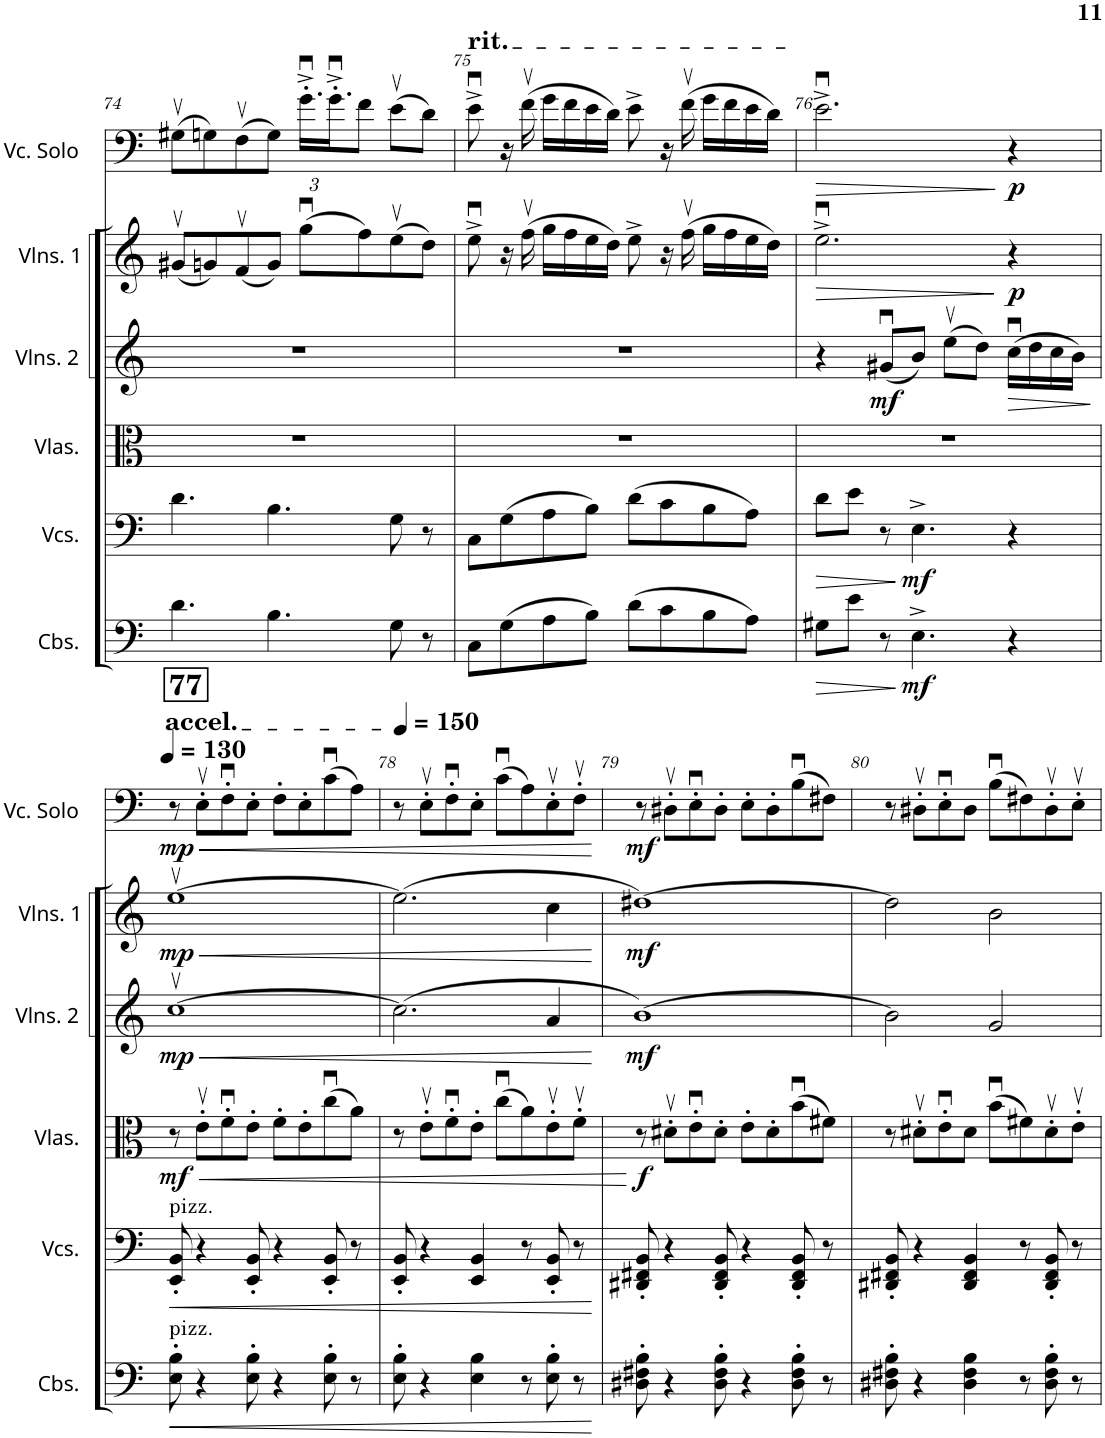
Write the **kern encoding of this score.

**kern	**dynam	**kern	**dynam	**kern	**dynam	**kern	**dynam	**kern	**dynam	**kern	**dynam
*part6	*part6	*part5	*part5	*part4	*part4	*part3	*part3	*part2	*part2	*part1	*part1
*staff6	*staff6	*staff5	*staff5	*staff4	*staff4	*staff3	*staff3	*staff2	*staff2	*staff1	*staff1
*I"Contrabasses	*	*I"Violoncellos	*	*I"Violas	*	*I"Violins 2	*	*I"Violins 1	*	*I"Violoncello Solo	*
*I'Cbs.	*	*I'Vcs.	*	*I'Vlas.	*	*I'Vlns. 2	*	*I'Vlns. 1	*	*I'Vc. Solo	*
!!LO:PB:g=z
*clefF4	*	*clefF4	*	*clefC3	*	*clefG2	*	*clefG2	*	*clefF4	*
*Trd7c12	*	*	*	*	*	*	*	*	*	*	*
*k[]	*	*k[]	*	*k[]	*	*k[]	*	*k[]	*	*k[]	*
*M4/4	*	*M4/4	*	*M4/4	*	*M4/4	*	*M4/4	*	*M4/4	*
=74	=74	=74	=74	=74	=74	=74	=74	=74	=74	=74	=74
4.d\	.	4.d\	.	1r	.	1r	.	(8g#Xv/L	.	(8G#Xv\L	.
.	.	.	.	.	.	.	.	8gn/)	.	8Gn\)	.
.	.	.	.	.	.	.	.	(8fv/	.	(8Fv\	.
4.B\	.	4.B\	.	.	.	.	.	8g/J)	.	8G\J)	.
*	*	*	*	*	*	*	*	*	*	*Xbrackettup	*
.	.	.	.	.	.	.	.	(8ggu\L	.	24.gu'^\LL	.
.	.	.	.	.	.	.	.	.	.	24.gu'^\J	.
.	.	.	.	.	.	.	.	8ff\)	.	8f\J	.
8G\	.	8G\	.	.	.	.	.	(8eev\	.	(8ev\L	.
8r	.	8r	.	.	.	.	.	8dd\J)	.	8d\J)	.
=75	=75	=75	=75	=75	=75	=75	=75	=75	=75	=75	=75
!	!	!	!	!	!	!	!	!	!	!LO:TX:a:t=rit.	!
8C\L	.	8C\L	.	1r	.	1r	.	8eeu^\	.	8eu^\	.
(8G\	.	(8G\	.	.	.	.	.	16r	.	16r	.
.	.	.	.	.	.	.	.	(16ffv\	.	(16fv\	.
8A\	.	8A\	.	.	.	.	.	16gg\LL	.	16g\LL	.
.	.	.	.	.	.	.	.	16ff\	.	16f\	.
8B\J)	.	8B\J)	.	.	.	.	.	16ee\	.	16e\	.
.	.	.	.	.	.	.	.	16dd\JJ)	.	16d\JJ)	.
(8d\L	.	(8d\L	.	.	.	.	.	8ee^\	.	8e^\	.
8c\	.	8c\	.	.	.	.	.	16r	.	16r	.
.	.	.	.	.	.	.	.	(16ffv\	.	(16fv\	.
8B\	.	8B\	.	.	.	.	.	16gg\LL	.	16g\LL	.
.	.	.	.	.	.	.	.	16ff\	.	16f\	.
8A\J)	.	8A\J)	.	.	.	.	.	16ee\	.	16e\	.
.	.	.	.	.	.	.	.	16dd\JJ)	.	16d\JJ)	.
=76	=76	=76	=76	=76	=76	=76	=76	=76	=76	=76	=76
!	!LO:HP:b	!	!LO:HP:b	!	!	!	!	!	!LO:HP:b	!	!LO:HP:b
8G#X\L	>	8d\L	>	1r	.	4r	.	2.eeu^\	>	2.eu^\	>
8e\J	.	8e\J	.	.	.	.	.	.	.	.	.
!	!	!	!	!	!	!	!LO:DY:b	!	!	!	!
8r	.	8r	.	.	.	(8g#Xu/L	mf	.	.	.	.
!	!LO:DY:n=1:b	!	!LO:DY:n=1:b	!	!	!	!	!	!	!	!
4.E^\	] mf	4.E^\	] mf	.	.	8b/J)	.	.	.	.	.
.	.	.	.	.	.	(8eev\L	.	.	.	.	.
.	.	.	.	.	.	8dd\J)	.	.	.	.	.
!	!	!	!	!	!	!	!LO:HP:b	!	!LO:DY:n=1:b	!	!LO:DY:n=1:b
4r	.	4r	.	.	.	(16ccu\LL	>	4r	] p	4r	] p
.	.	.	.	.	.	16dd\	.	.	.	.	.
.	.	.	.	.	.	16cc\	.	.	.	.	.
.	.	.	.	.	.	16b\JJ)	.	.	.	.	.
.	.	.	.	.	.	.	]	.	.	.	.
!!LO:LB:g=z
=77	=77	=77	=77	=77	=77	=77	=77	=77	=77	=77	=77
!!LO:REH:place=s1:a:B:cj:fs=14:t=77
*	*	*	*	*	*	*	*	*	*	*MM130	*
!	!	!	!	!	!	!	!	!	!	!LO:TX:a:t=accel.	!
!	!	!LO:TX:a:t=pizz.	!	!	!	!	!	!	!	!	!
!LO:TX:a:t=pizz.	!	!	!	!	!	!	!	!	!	!	!
!	!LO:HP:b	!	!LO:HP:b	!	!LO:HP:b	!	!LO:HP:b	!	!LO:HP:b	!	!
!	!	!	!	!	!LO:DY:n=1:b	!	!LO:DY:n=1:b	!	!LO:DY:n=1:b	!	!LO:DY:b
8E\' 8B\'	<	8EE/' 8BB/'	<	8r	< mf	[1ccv	< mp	[1eev	< mp	8r	mp
!	!	!	!	!	!	!	!	!	!	!	!LO:HP:b
4r	.	4r	.	8ev'\L	.	.	.	.	.	8Ev'\L	<
.	.	.	.	8fu'\	.	.	.	.	.	8Fu'\	.
8E\' 8B\'	.	8EE/' 8BB/'	.	8e'\J	.	.	.	.	.	8E'\J	.
4r	.	4r	.	8f'\L	.	.	.	.	.	8F'\L	.
.	.	.	.	8e'\	.	.	.	.	.	8E'\	.
8E\' 8B\'	.	8EE/' 8BB/'	.	(8ccu\	.	.	.	.	.	(8cu\	.
8r	.	8r	.	8a\J)	.	.	.	.	.	8A\J)	.
=78	=78	=78	=78	=78	=78	=78	=78	=78	=78	=78	=78
*	*	*	*	*	*	*	*	*	*	*MM150	*
8E\' 8B\'	.	8EE/' 8BB/'	.	8r	.	(2.cc\]	.	(2.ee\]	.	8r	.
4r	.	4r	.	8ev'\L	.	.	.	.	.	8Ev'\L	.
.	.	.	.	8fu'\	.	.	.	.	.	8Fu'\	.
4E\ 4B\	.	4EE/ 4BB/	.	8e'\J	.	.	.	.	.	8E'\J	.
.	.	.	.	(8ccu\L	.	.	.	.	.	(8cu\L	.
8r	.	8r	.	8a\)	.	.	.	.	.	8A\)	.
8E\' 8B\'	.	8EE/' 8BB/'	.	8ev'\	.	4a/	.	4cc\	.	8Ev'\	.
8r	.	8r	.	8fv'\J	.	.	.	.	.	8Fv'\J	.
.	[	.	[	.	[	.	[	.	[	.	[
=79	=79	=79	=79	=79	=79	=79	=79	=79	=79	=79	=79
!	!	!	!	!	!LO:DY:b	!	!LO:DY:b	!	!LO:DY:b	!	!LO:DY:b
8D#X\' 8F#X\' 8B\'	.	8DD#X/' 8FF#X/' 8BB/'	.	8r	f	[1b)	mf	[1dd#X)	mf	8r	mf
4r	.	4r	.	8d#Xv'\L	.	.	.	.	.	8D#Xv'\L	.
.	.	.	.	8eu'\	.	.	.	.	.	8Eu'\	.
8D#\' 8F#\' 8B\'	.	8DD#/' 8FF#/' 8BB/'	.	8d#'\J	.	.	.	.	.	8D#'\J	.
4r	.	4r	.	8e'\L	.	.	.	.	.	8E'\L	.
.	.	.	.	8d#'\	.	.	.	.	.	8D#'\	.
8D#\' 8F#\' 8B\'	.	8DD#/' 8FF#/' 8BB/'	.	(8bu\	.	.	.	.	.	(8Bu\	.
8r	.	8r	.	8f#X\J)	.	.	.	.	.	8F#X\J)	.
=80	=80	=80	=80	=80	=80	=80	=80	=80	=80	=80	=80
8D#X\' 8F#X\' 8B\'	.	8DD#X/' 8FF#X/' 8BB/'	.	8r	.	2b\]	.	2dd#\]	.	8r	.
4r	.	4r	.	8d#Xv'\L	.	.	.	.	.	8D#Xv'\L	.
.	.	.	.	8eu'\	.	.	.	.	.	8Eu'\	.
4D#\ 4F#\ 4B\	.	4DD#/ 4FF#/ 4BB/	.	8d#\J	.	.	.	.	.	8D#\J	.
.	.	.	.	(8bu\L	.	2g/	.	2b\	.	(8Bu\L	.
8r	.	8r	.	8f#X\)	.	.	.	.	.	8F#X\)	.
8D#\' 8F#\' 8B\'	.	8DD#/' 8FF#/' 8BB/'	.	8d#v'\	.	.	.	.	.	8D#v'\	.
8r	.	8r	.	8ev'\J	.	.	.	.	.	8Ev'\J	.
=	=	=	=	=	=	=	=	=	=	=	=
*-	*-	*-	*-	*-	*-	*-	*-	*-	*-	*-	*-
